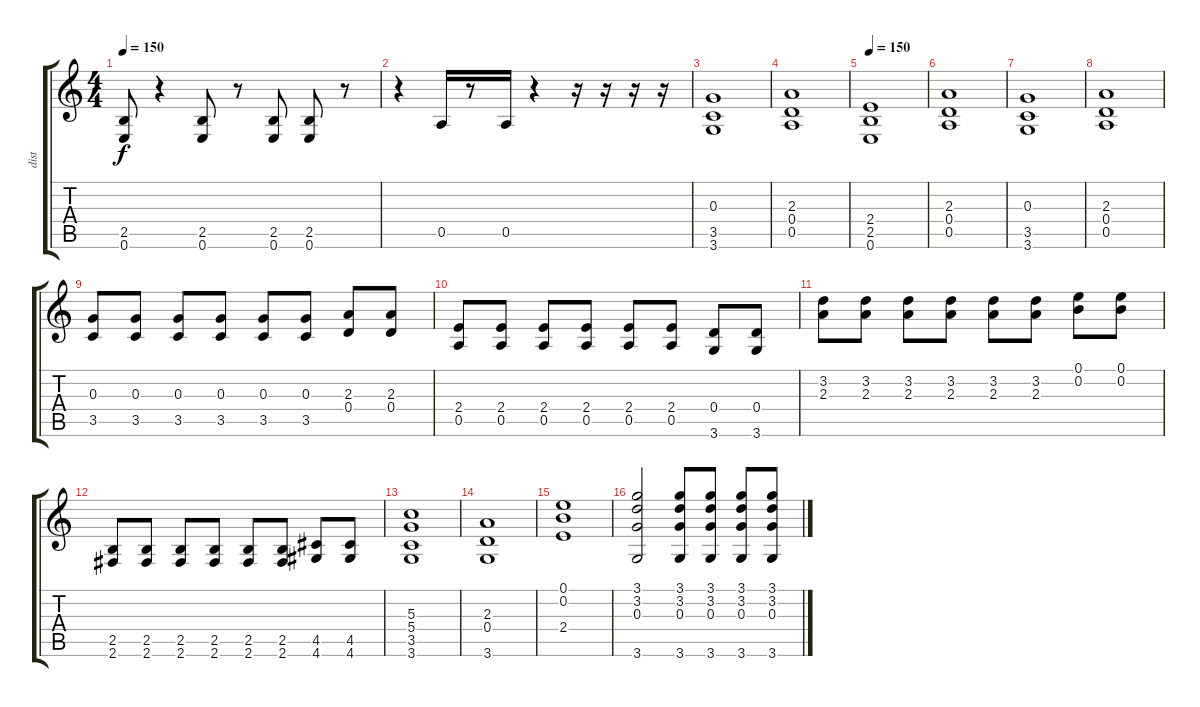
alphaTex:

\track ("dist" "dist") {instrument distortionguitar}
\staff {score tabs}
\tuning (E4 B3 G3 D3 A2 E2) {hide}
\ts (4 4)
\tempo 150
\clef g2
\ks c
(2.5 0.6).8{dy f} r.4 (2.5 0.6).8 r.8 (2.5 0.6).8 (2.5 0.6).8 r.8 |
r.4 0.5.16 r.8 0.5.16 r.4 r.16 r.16 r.16 r.16 |
(0.3 3.5 3.6).1 |
(2.3 0.4 0.5).1 |
\tempo 150
(2.4 2.5 0.6).1 |
(2.3 0.4 0.5).1 |
(0.3 3.5 3.6).1 |
(2.3 0.4 0.5).1 |
(0.3 3.5).8 (0.3 3.5).8 (0.3 3.5).8 (0.3 3.5).8 (0.3 3.5).8 (0.3 3.5).8 (2.3 0.4).8 (2.3 0.4).8 |
(2.4 0.5).8 (2.4 0.5).8 (2.4 0.5).8 (2.4 0.5).8 (2.4 0.5).8 (2.4 0.5).8 (0.4 3.6).8 (0.4 3.6).8 |
(3.2 2.3).8 (3.2 2.3).8 (3.2 2.3).8 (3.2 2.3).8 (3.2 2.3).8 (3.2 2.3).8 (0.1 0.2).8 (0.1 0.2).8 |
(2.5 2.6).8 (2.5 2.6).8 (2.5 2.6).8 (2.5 2.6).8 (2.5 2.6).8 (2.5 2.6).8 (4.5 4.6).8 (4.5 4.6).8 |
(5.3 5.4 3.5 3.6).1 |
(2.3 0.4 3.6).1 |
(0.1 0.2 2.4).1 |
(3.1 3.2 0.3 3.6).2 (3.1 3.2 0.3 3.6).8 (3.1 3.2 0.3 3.6).8 (3.1 3.2 0.3 3.6).8 (3.1 3.2 0.3 3.6).8
